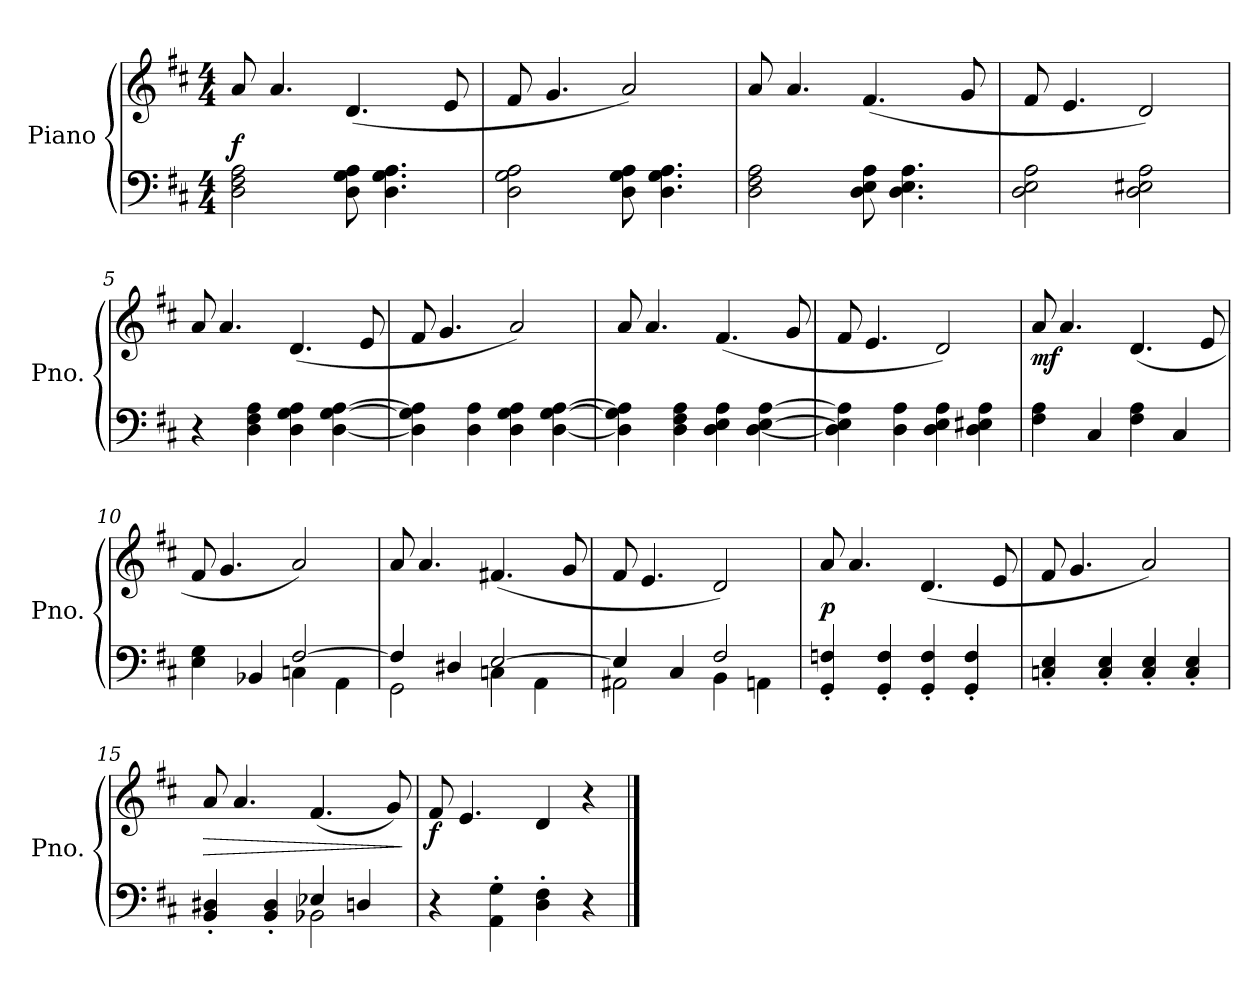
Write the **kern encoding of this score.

**kern	**kern	**dynam
*part1	*part1	*part1
*staff2	*staff1	*staff1/2
*I"Piano	*	*
*I'Pno.	*	*
*clefF4	*clefG2	*
*k[f#c#]	*k[f#c#]	*
*M4/4	*M4/4	*
*MM120	*MM120	*
=1	=1	=1
!	!	!LO:DY:a=2
2D\ 2F#\ 2A\	8a/	f
.	4.a/	.
8D\ 8G\ 8A\	(<4.d/	.
4.D\ 4.G\ 4.A\	.	.
.	8e/	.
=2	=2	=2
2D\ 2G\ 2A\	8f#/	.
.	4.g/	.
8D\ 8G\ 8A\	2a/)	.
4.D\ 4.G\ 4.A\	.	.
=3	=3	=3
2D\ 2F#\ 2A\	8a/	.
.	4.a/	.
8D\ 8E\ 8A\	(<4.f#/	.
4.D\ 4.E\ 4.A\	.	.
.	8g/	.
=4	=4	=4
2D\ 2E\ 2A\	8f#/	.
.	4.e/	.
2D\ 2E#X\ 2A\	2d/)	.
=5	=5	=5
4r	8a/	.
.	4.a/	.
4D\ 4F#\ 4A\	.	.
4D\ 4G\ 4A\	(<4.d/	.
[4D\ [4G\ [4A\	.	.
.	8e/	.
!!LO:LB:g=z
=6	=6	=6
4D\] 4G\] 4A\]	8f#/	.
.	4.g/	.
4D\ 4A\	.	.
4D\ 4G\ 4A\	2a/)	.
[4D\ [4G\ [4A\	.	.
=7	=7	=7
4D\] 4G\] 4A\]	8a/	.
.	4.a/	.
4D\ 4F#\ 4A\	.	.
4D\ 4E\ 4A\	(<4.f#/	.
[4D\ [4E\ [4A\	.	.
.	8g/	.
=8	=8	=8
4D\] 4E\] 4A\]	8f#/	.
.	4.e/	.
4D\ 4A\	.	.
4D\ 4E\ 4A\	2d/)	.
4D\ 4E#X\ 4A\	.	.
=9	=9	=9
!	!	!LO:DY:b
4F#\ 4A\	8a/	mf
.	4.a/	.
4C#/	.	.
4F#\ 4A\	(<4.d/	.
4C#/	.	.
.	8e/	.
=10	=10	=10
*^	*	*
4E\ 4G\	2ryy	8f#/	.
.	.	4.g/	.
4BB-X/	.	.	.
[2F#/	4Cn\	2a/)	.
.	4AA\	.	.
!!LO:LB:g=z
=11	=11	=11	=11
4F#/]	2GG\	8a/	.
.	.	4.a/	.
4D#X/	.	.	.
[2E/	4Cn\	(<4.f#X/	.
.	4AA\	.	.
.	.	8g/	.
=12	=12	=12	=12
4E/]	2AA#X\	8f#/	.
.	.	4.e/	.
4C#/	.	.	.
2F#/	4BB\	2d/)	.
.	4AAn\	.	.
=13	=13	=13	=13
!	!	!	!LO:DY:a=2
*v	*v	*	*
4GG/' 4Fn/'	8a/	p
.	4.a/	.
4GG/' 4F/'	.	.
4GG/' 4F/'	(<4.d/	.
4GG/' 4F/'	.	.
.	8e/	.
=14	=14	=14
4Cn/' 4E/'	8f#/	.
.	4.g/	.
4C/' 4E/'	.	.
4C/' 4E/'	2a/)	.
4C/' 4E/'	.	.
=15	=15	=15
*^	*	*
!	!	!	!LO:HP:b
4BB/' 4D#X/'	2ryy	8a/	>
.	.	4.a/	.
4BB/' 4D#/'	.	.	.
*	*	*MM88	*
4E-X/	2BB-X\	(<4.f#/	.
4Dn/	.	.	.
.	.	8g/)	.
*v	*v	*	*
.	.	]
!!LO:LB:g=z
=16	=16	=16
*	*MM120	*
!	!	!LO:DY:b
4r	8f#/	f
.	4.e/	.
4AA\' 4G\'	.	.
4D\' 4F#\'	4d/	.
4r	4r	.
==	==	==
*-	*-	*-
